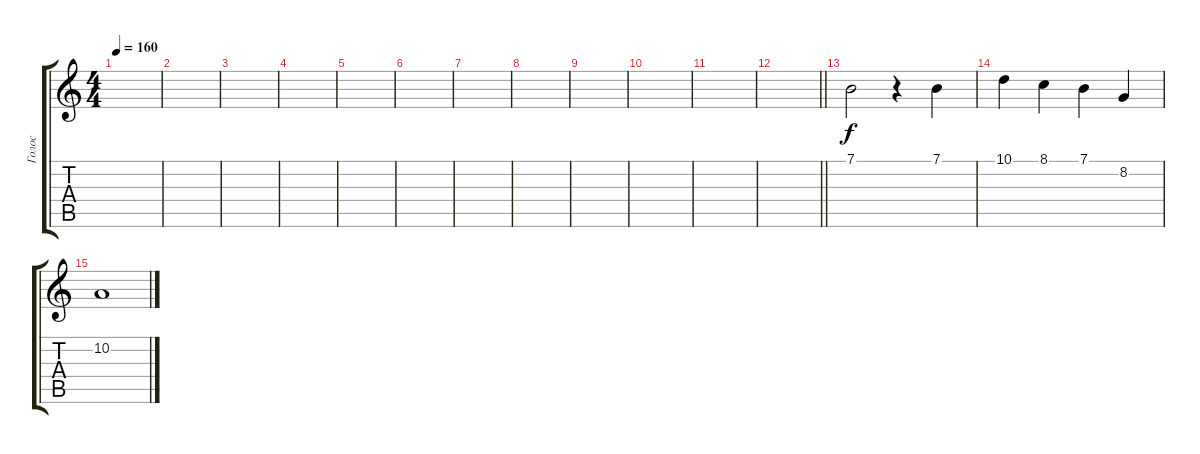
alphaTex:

\track ("Голос" "Голос") {instrument stringensemble1}
\staff {score tabs}
\tuning (E4 B3 G3 D3 A2 E2) {hide}
\ts (4 4)
\tempo 160
\clef g2
\ks c
|
|
|
|
|
|
|
|
|
|
|
\barLineRight lightlight
|
7.1.2 r.4 7.1.4 |
10.1.4 8.1.4 7.1.4 8.2.4 |
10.2.1
